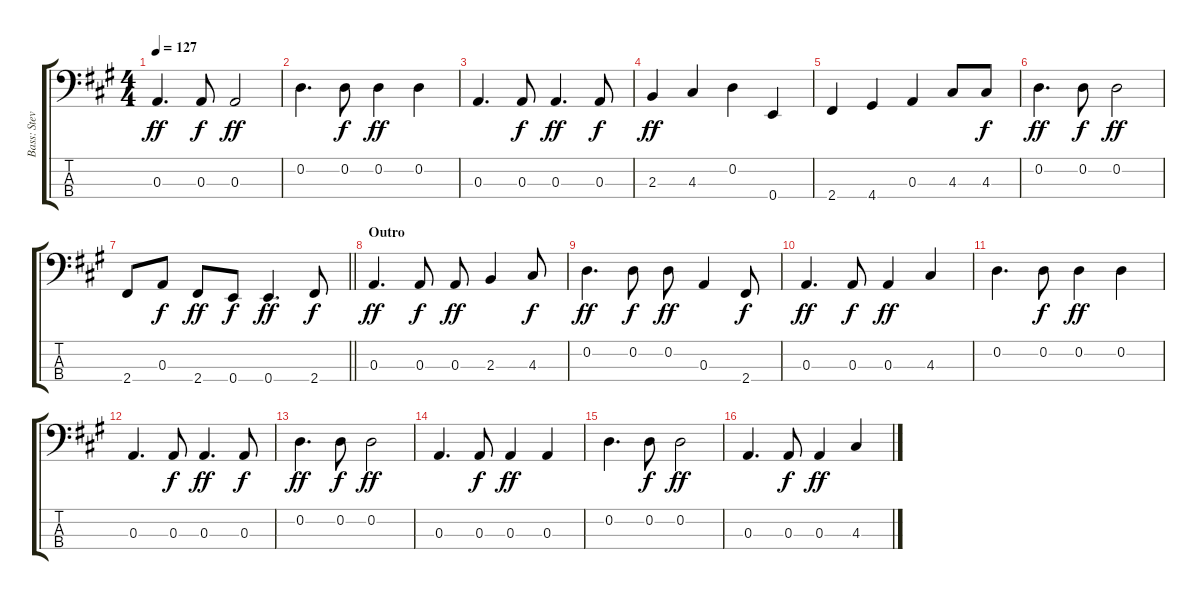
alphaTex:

\track ("Bass: Steve" "Bass: Stev") {instrument electricbassfinger}
\staff {score tabs}
\tuning (G2 D2 A1 E1) {hide}
\ts (4 4)
\tempo 127
\clef f4
\ks a
0.3.4{d dy ff} 0.3.8{dy f} 0.3.2{dy ff} |
0.2.4{d} 0.2.8{dy f} 0.2.4{dy ff} 0.2.4 |
0.3.4{d} 0.3.8{dy f} 0.3.4{d dy ff} 0.3.8{dy f} |
2.3.4{dy ff} 4.3.4 0.2.4 0.4.4 |
2.4.4 4.4.4 0.3.4 4.3.8 4.3.8{dy f} |
0.2.4{d dy ff} 0.2.8{dy f} 0.2.2{dy ff} |
\barLineRight lightlight
2.4.8 0.3.8{dy f} 2.4.8{dy ff} 0.4.8{dy f} 0.4.4{d dy ff} 2.4.8{dy f} |
\section ("" "Outro")
0.3.4{d dy ff} 0.3.8{dy f} 0.3.8{dy ff} 2.3.4 4.3.8{dy f} |
0.2.4{d dy ff} 0.2.8{dy f} 0.2.8{dy ff} 0.3.4 2.4.8{dy f} |
0.3.4{d dy ff} 0.3.8{dy f} 0.3.4{dy ff} 4.3.4 |
0.2.4{d} 0.2.8{dy f} 0.2.4{dy ff} 0.2.4 |
0.3.4{d} 0.3.8{dy f} 0.3.4{d dy ff} 0.3.8{dy f} |
0.2.4{d dy ff} 0.2.8{dy f} 0.2.2{dy ff} |
0.3.4{d} 0.3.8{dy f} 0.3.4{dy ff} 0.3.4 |
0.2.4{d} 0.2.8{dy f} 0.2.2{dy ff} |
0.3.4{d} 0.3.8{dy f} 0.3.4{dy ff} 4.3.4
